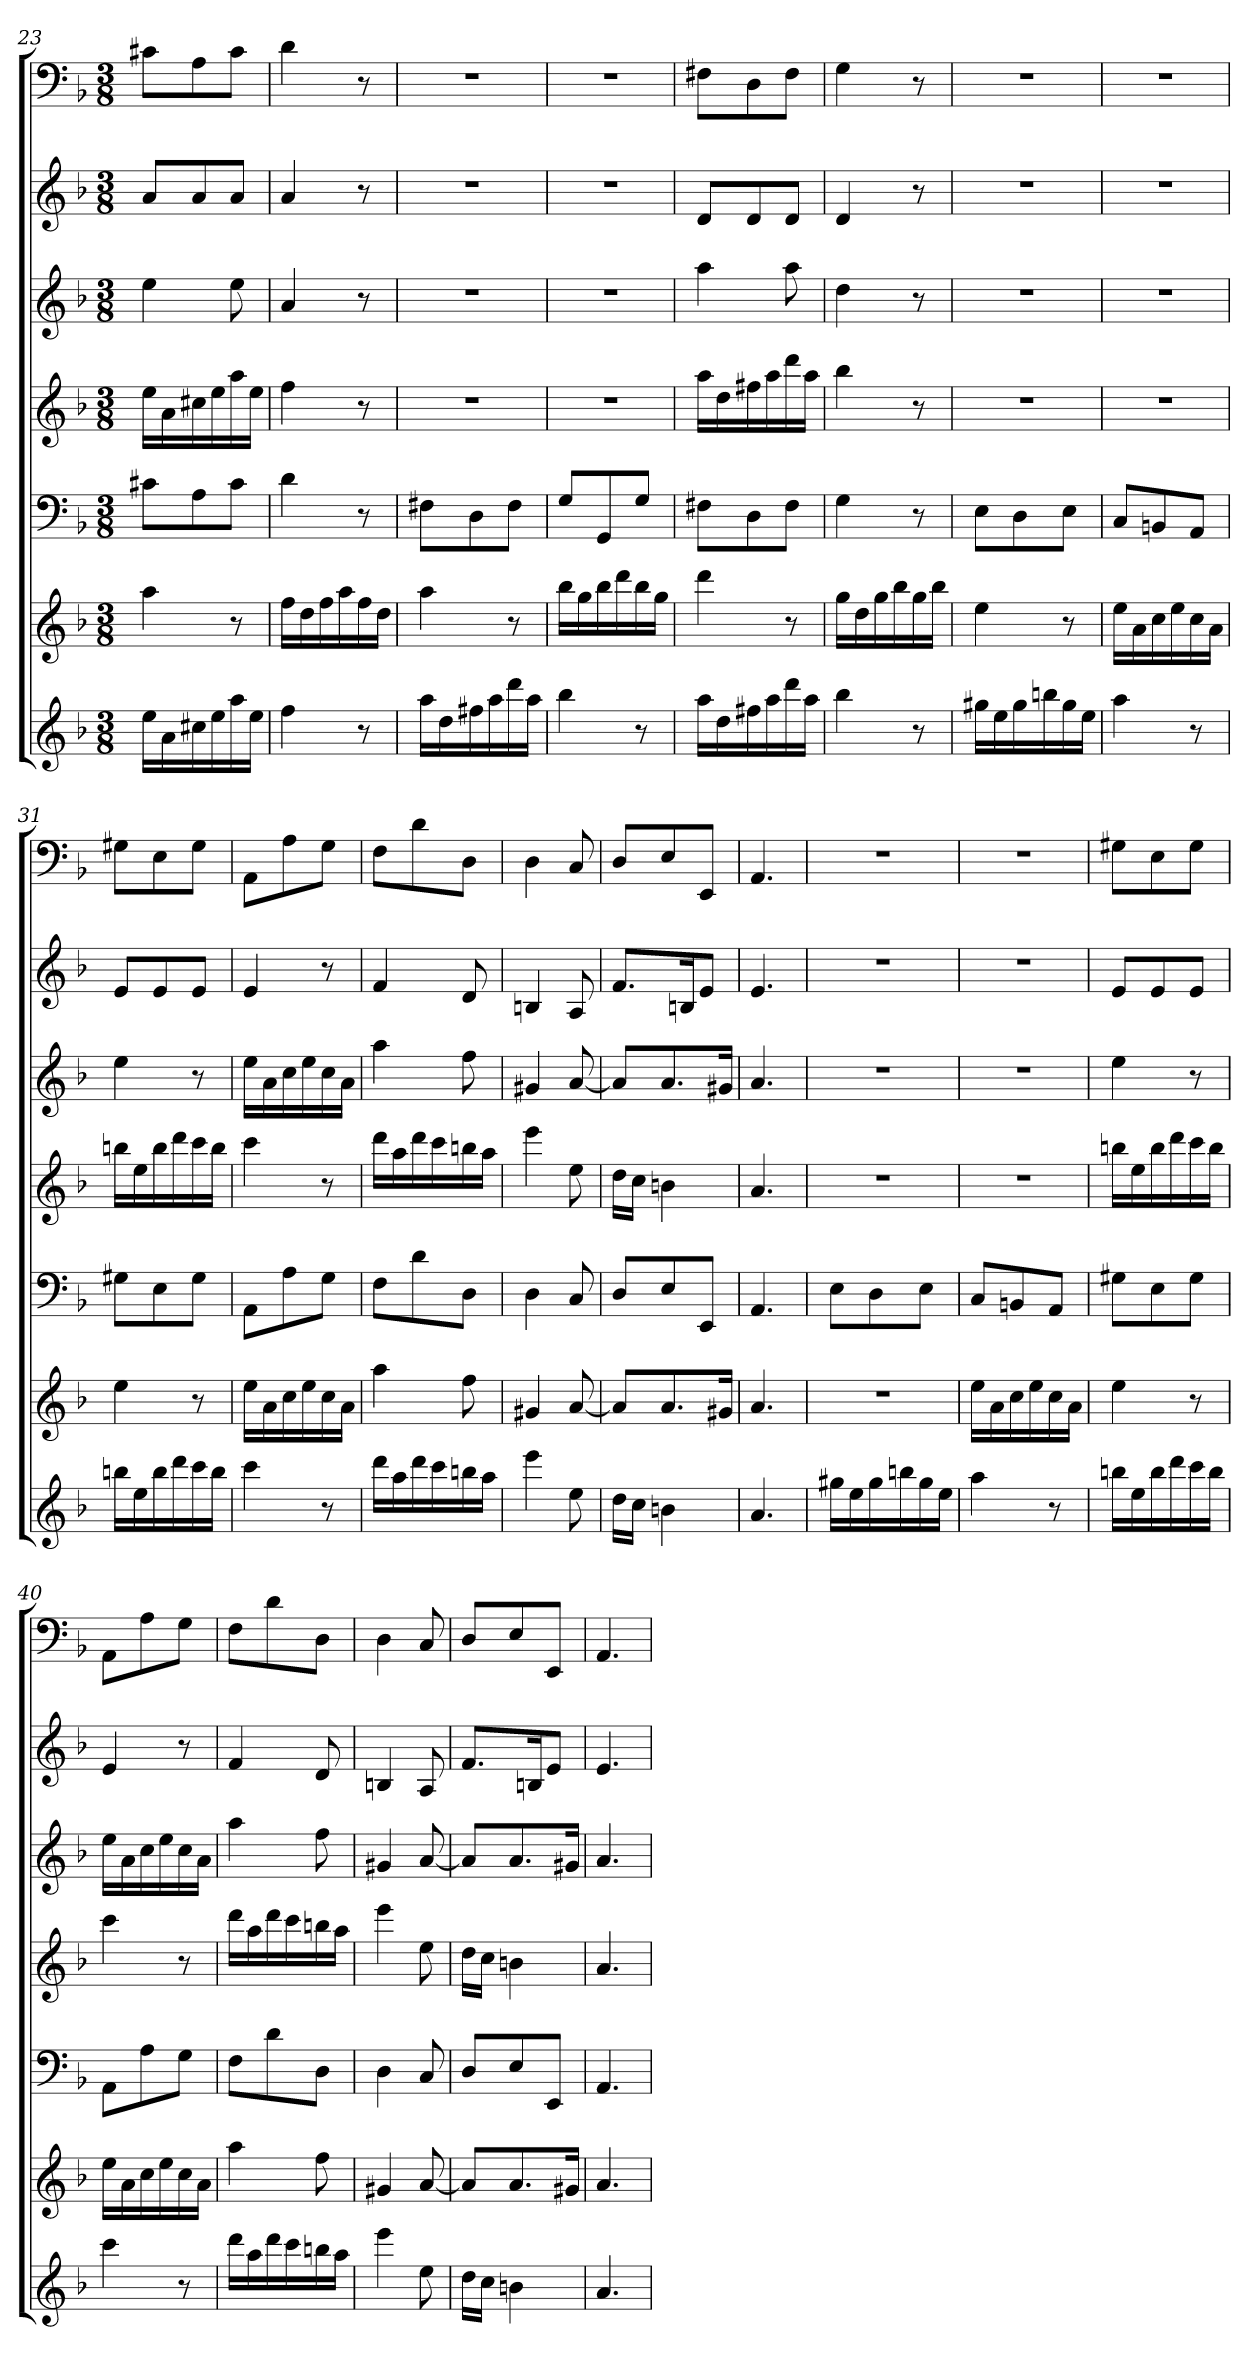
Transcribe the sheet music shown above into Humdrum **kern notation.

**kern	**kern	**kern	**kern	**kern	**kern	**kern
*part7	*part6	*part5	*part4	*part3	*part2	*part1
*staff7	*staff6	*staff5	*staff4	*staff3	*staff2	*staff1
*k[b-]	*k[b-]	*k[b-]	*k[b-]	*k[b-]	*k[b-]	*k[b-]
*F:	*F:	*F:	*F:	*F:	*F:	*F:
*M3/8	*M3/8	*M3/8	*M3/8	*M3/8	*M3/8	*M3/8
=23	=23	=23	=23	=23	=23	=23
16eeLL	4aa	8c#XL	16eeLL	4ee	8aL	8c#XL
16a	.	.	16a	.	.	.
16cc#X	.	8A	16cc#X	.	8a	8A
16ee	.	.	16ee	.	.	.
16aa	8r	8c#J	16aa	8ee	8aJ	8c#J
16eeJJ	.	.	16eeJJ	.	.	.
=24	=24	=24	=24	=24	=24	=24
4ff	16ffLL	4d	4ff	4a	4a	4d
.	16dd	.	.	.	.	.
.	16ff	.	.	.	.	.
.	16aa	.	.	.	.	.
8r	16ff	8r	8r	8r	8r	8r
.	16ddJJ	.	.	.	.	.
=25	=25	=25	=25	=25	=25	=25
16aaLL	4aa	8F#XL	4.r	4.r	4.r	4.r
16dd	.	.	.	.	.	.
16ff#X	.	8D	.	.	.	.
16aa	.	.	.	.	.	.
16ddd	8r	8F#J	.	.	.	.
16aaJJ	.	.	.	.	.	.
=26	=26	=26	=26	=26	=26	=26
4bb-	16bb-LL	8GL	4.r	4.r	4.r	4.r
.	16gg	.	.	.	.	.
.	16bb-	8GG	.	.	.	.
.	16ddd	.	.	.	.	.
8r	16bb-	8GJ	.	.	.	.
.	16ggJJ	.	.	.	.	.
=27	=27	=27	=27	=27	=27	=27
16aaLL	4ddd	8F#XL	16aaLL	4aa	8dL	8F#XL
16dd	.	.	16dd	.	.	.
16ff#X	.	8D	16ff#X	.	8d	8D
16aa	.	.	16aa	.	.	.
16ddd	8r	8F#J	16ddd	8aa	8dJ	8F#J
16aaJJ	.	.	16aaJJ	.	.	.
=28	=28	=28	=28	=28	=28	=28
4bb-	16ggLL	4G	4bb-	4dd	4d	4G
.	16dd	.	.	.	.	.
.	16gg	.	.	.	.	.
.	16bb-	.	.	.	.	.
8r	16gg	8r	8r	8r	8r	8r
.	16bb-JJ	.	.	.	.	.
=29	=29	=29	=29	=29	=29	=29
16gg#XLL	4ee	8EL	4.r	4.r	4.r	4.r
16ee	.	.	.	.	.	.
16gg#	.	8D	.	.	.	.
16bbn	.	.	.	.	.	.
16gg#	8r	8EJ	.	.	.	.
16eeJJ	.	.	.	.	.	.
=30	=30	=30	=30	=30	=30	=30
4aa	16eeLL	8CL	4.r	4.r	4.r	4.r
.	16a	.	.	.	.	.
.	16cc	8BBn	.	.	.	.
.	16ee	.	.	.	.	.
8r	16cc	8AAJ	.	.	.	.
.	16aJJ	.	.	.	.	.
=31	=31	=31	=31	=31	=31	=31
16bbnLL	4ee	8G#XL	16bbnLL	4ee	8eL	8G#XL
16ee	.	.	16ee	.	.	.
16bb	.	8E	16bb	.	8e	8E
16ddd	.	.	16ddd	.	.	.
16ccc	8r	8G#J	16ccc	8r	8eJ	8G#J
16bbJJ	.	.	16bbJJ	.	.	.
=32	=32	=32	=32	=32	=32	=32
4ccc	16eeLL	8AAL	4ccc	16eeLL	4e	8AAL
.	16a	.	.	16a	.	.
.	16cc	8A	.	16cc	.	8A
.	16ee	.	.	16ee	.	.
8r	16cc	8GJ	8r	16cc	8r	8GJ
.	16aJJ	.	.	16aJJ	.	.
=33	=33	=33	=33	=33	=33	=33
16dddLL	4aa	8FL	16dddLL	4aa	4f	8FL
16aa	.	.	16aa	.	.	.
16ddd	.	8d	16ddd	.	.	8d
16ccc	.	.	16ccc	.	.	.
16bbn	8ff	8DJ	16bbn	8ff	8d	8DJ
16aaJJ	.	.	16aaJJ	.	.	.
=34	=34	=34	=34	=34	=34	=34
4eee	4g#X	4D	4eee	4g#X	4Bn	4D
8ee	[8a	8C	8ee	[8a	8A	8C
=35	=35	=35	=35	=35	=35	=35
16ddLL	8aL]	8DL	16ddLL	8aL]	8.fL	8DL
16ccJJ	.	.	16ccJJ	.	.	.
4bn	8.a	8E	4bn	8.a	.	8E
.	.	.	.	.	16BnK	.
.	.	8EEJ	.	.	8eJ	8EEJ
.	16g#XJk	.	.	16g#XJk	.	.
=36	=36	=36	=36	=36	=36	=36
4.a	4.a	4.AA	4.a	4.a	4.e	4.AA
=37	=37	=37	=37	=37	=37	=37
16gg#XLL	4.r	8EL	4.r	4.r	4.r	4.r
16ee	.	.	.	.	.	.
16gg#	.	8D	.	.	.	.
16bbn	.	.	.	.	.	.
16gg#	.	8EJ	.	.	.	.
16eeJJ	.	.	.	.	.	.
=38	=38	=38	=38	=38	=38	=38
4aa	16eeLL	8CL	4.r	4.r	4.r	4.r
.	16a	.	.	.	.	.
.	16cc	8BBn	.	.	.	.
.	16ee	.	.	.	.	.
8r	16cc	8AAJ	.	.	.	.
.	16aJJ	.	.	.	.	.
=39	=39	=39	=39	=39	=39	=39
16bbnLL	4ee	8G#XL	16bbnLL	4ee	8eL	8G#XL
16ee	.	.	16ee	.	.	.
16bb	.	8E	16bb	.	8e	8E
16ddd	.	.	16ddd	.	.	.
16ccc	8r	8G#J	16ccc	8r	8eJ	8G#J
16bbJJ	.	.	16bbJJ	.	.	.
=40	=40	=40	=40	=40	=40	=40
4ccc	16eeLL	8AAL	4ccc	16eeLL	4e	8AAL
.	16a	.	.	16a	.	.
.	16cc	8A	.	16cc	.	8A
.	16ee	.	.	16ee	.	.
8r	16cc	8GJ	8r	16cc	8r	8GJ
.	16aJJ	.	.	16aJJ	.	.
=41	=41	=41	=41	=41	=41	=41
16dddLL	4aa	8FL	16dddLL	4aa	4f	8FL
16aa	.	.	16aa	.	.	.
16ddd	.	8d	16ddd	.	.	8d
16ccc	.	.	16ccc	.	.	.
16bbn	8ff	8DJ	16bbn	8ff	8d	8DJ
16aaJJ	.	.	16aaJJ	.	.	.
=42	=42	=42	=42	=42	=42	=42
4eee	4g#X	4D	4eee	4g#X	4Bn	4D
8ee	[8a	8C	8ee	[8a	8A	8C
=43	=43	=43	=43	=43	=43	=43
16ddLL	8aL]	8DL	16ddLL	8aL]	8.fL	8DL
16ccJJ	.	.	16ccJJ	.	.	.
4bn	8.a	8E	4bn	8.a	.	8E
.	.	.	.	.	16BnK	.
.	.	8EEJ	.	.	8eJ	8EEJ
.	16g#XJk	.	.	16g#XJk	.	.
=44	=44	=44	=44	=44	=44	=44
4.a	4.a	4.AA	4.a	4.a	4.e	4.AA
=	=	=	=	=	=	=
*-	*-	*-	*-	*-	*-	*-
